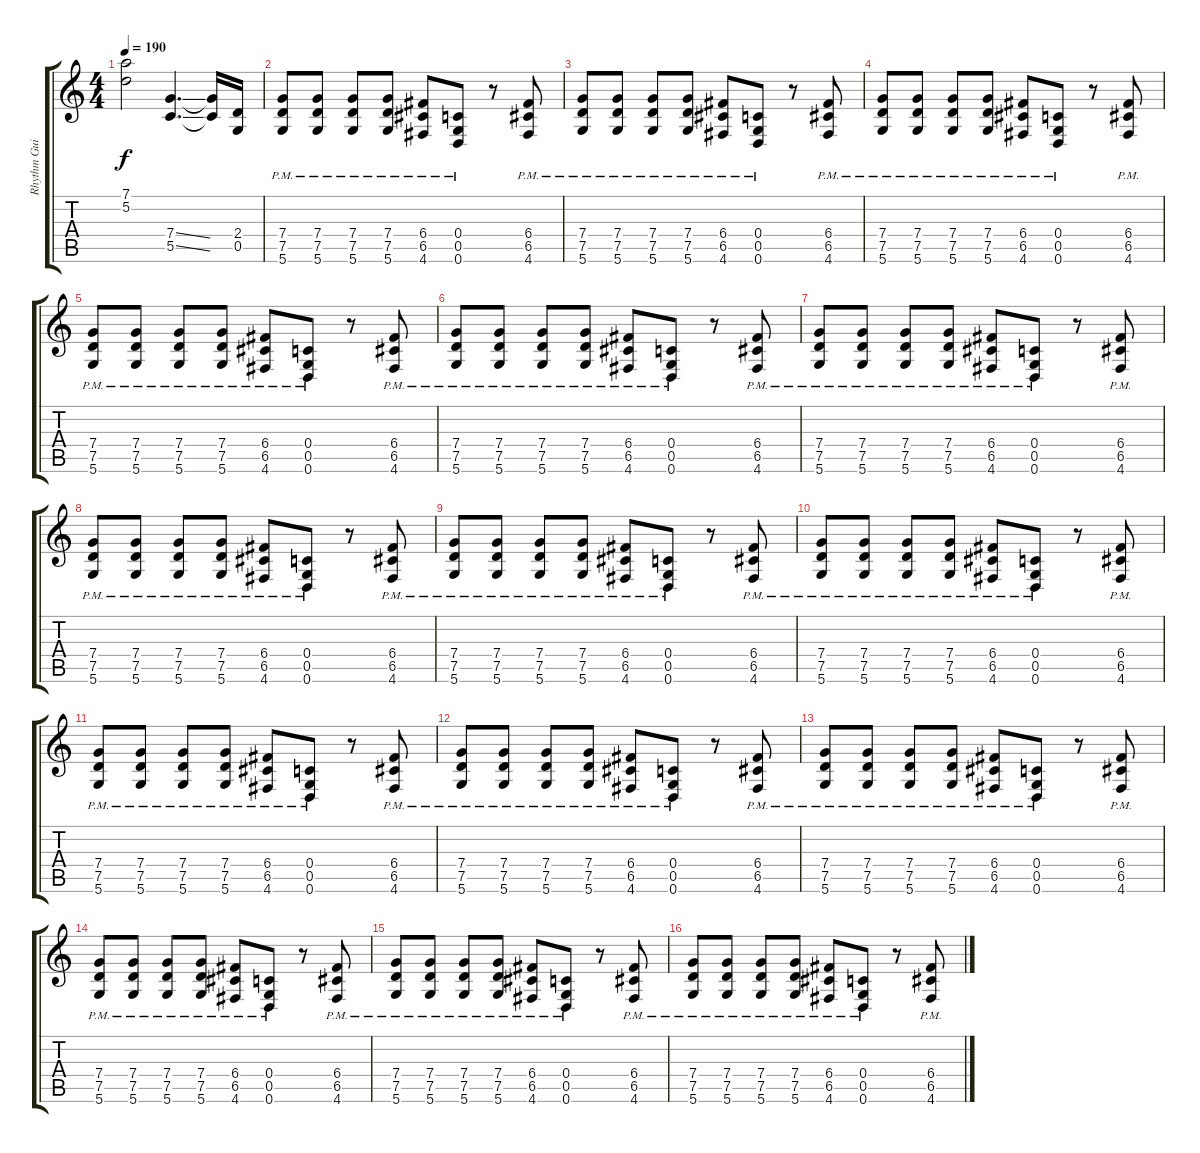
\track ("Rhythm Guitar" "Rhythm Gui") {instrument distortionguitar}
\staff {score tabs}
\tuning (D4 A3 F3 C3 G2 D2) {hide}
\ts (4 4)
\tempo 190
\clef g2
\ks c
(7.1{t} 5.2{t}).2{dy f} (7.4{ss} 5.5{ss}).4{d} (7.4{t} 5.5{t}).16 (2.4 0.5).16 |
(7.4{pm} 7.5{pm} 5.6{pm}).8 (7.4{pm} 7.5{pm} 5.6{pm}).8 (7.4{pm} 7.5{pm} 5.6{pm}).8 (7.4{pm} 7.5{pm} 5.6{pm}).8 (6.4{pm} 6.5{pm} 4.6{pm}).8 (0.4{pm} 0.5{pm} 0.6{pm}).8 r.8 (6.4{pm} 6.5{pm} 4.6{pm}).8 |
(7.4{pm} 7.5{pm} 5.6{pm}).8 (7.4{pm} 7.5{pm} 5.6{pm}).8 (7.4{pm} 7.5{pm} 5.6{pm}).8 (7.4{pm} 7.5{pm} 5.6{pm}).8 (6.4{pm} 6.5{pm} 4.6{pm}).8 (0.4{pm} 0.5{pm} 0.6{pm}).8 r.8 (6.4{pm} 6.5{pm} 4.6{pm}).8 |
(7.4{pm} 7.5{pm} 5.6{pm}).8 (7.4{pm} 7.5{pm} 5.6{pm}).8 (7.4{pm} 7.5{pm} 5.6{pm}).8 (7.4{pm} 7.5{pm} 5.6{pm}).8 (6.4{pm} 6.5{pm} 4.6{pm}).8 (0.4{pm} 0.5{pm} 0.6{pm}).8 r.8 (6.4{pm} 6.5{pm} 4.6{pm}).8 |
(7.4{pm} 7.5{pm} 5.6{pm}).8 (7.4{pm} 7.5{pm} 5.6{pm}).8 (7.4{pm} 7.5{pm} 5.6{pm}).8 (7.4{pm} 7.5{pm} 5.6{pm}).8 (6.4{pm} 6.5{pm} 4.6{pm}).8 (0.4{pm} 0.5{pm} 0.6{pm}).8 r.8 (6.4{pm} 6.5{pm} 4.6{pm}).8 |
(7.4{pm} 7.5{pm} 5.6{pm}).8 (7.4{pm} 7.5{pm} 5.6{pm}).8 (7.4{pm} 7.5{pm} 5.6{pm}).8 (7.4{pm} 7.5{pm} 5.6{pm}).8 (6.4{pm} 6.5{pm} 4.6{pm}).8 (0.4{pm} 0.5{pm} 0.6{pm}).8 r.8 (6.4{pm} 6.5{pm} 4.6{pm}).8 |
(7.4{pm} 7.5{pm} 5.6{pm}).8 (7.4{pm} 7.5{pm} 5.6{pm}).8 (7.4{pm} 7.5{pm} 5.6{pm}).8 (7.4{pm} 7.5{pm} 5.6{pm}).8 (6.4{pm} 6.5{pm} 4.6{pm}).8 (0.4{pm} 0.5{pm} 0.6{pm}).8 r.8 (6.4{pm} 6.5{pm} 4.6{pm}).8 |
(7.4{pm} 7.5{pm} 5.6{pm}).8 (7.4{pm} 7.5{pm} 5.6{pm}).8 (7.4{pm} 7.5{pm} 5.6{pm}).8 (7.4{pm} 7.5{pm} 5.6{pm}).8 (6.4{pm} 6.5{pm} 4.6{pm}).8 (0.4{pm} 0.5{pm} 0.6{pm}).8 r.8 (6.4{pm} 6.5{pm} 4.6{pm}).8 |
(7.4{pm} 7.5{pm} 5.6{pm}).8 (7.4{pm} 7.5{pm} 5.6{pm}).8 (7.4{pm} 7.5{pm} 5.6{pm}).8 (7.4{pm} 7.5{pm} 5.6{pm}).8 (6.4{pm} 6.5{pm} 4.6{pm}).8 (0.4{pm} 0.5{pm} 0.6{pm}).8 r.8 (6.4{pm} 6.5{pm} 4.6{pm}).8 |
(7.4{pm} 7.5{pm} 5.6{pm}).8 (7.4{pm} 7.5{pm} 5.6{pm}).8 (7.4{pm} 7.5{pm} 5.6{pm}).8 (7.4{pm} 7.5{pm} 5.6{pm}).8 (6.4{pm} 6.5{pm} 4.6{pm}).8 (0.4{pm} 0.5{pm} 0.6{pm}).8 r.8 (6.4{pm} 6.5{pm} 4.6{pm}).8 |
(7.4{pm} 7.5{pm} 5.6{pm}).8 (7.4{pm} 7.5{pm} 5.6{pm}).8 (7.4{pm} 7.5{pm} 5.6{pm}).8 (7.4{pm} 7.5{pm} 5.6{pm}).8 (6.4{pm} 6.5{pm} 4.6{pm}).8 (0.4{pm} 0.5{pm} 0.6{pm}).8 r.8 (6.4{pm} 6.5{pm} 4.6{pm}).8 |
(7.4{pm} 7.5{pm} 5.6{pm}).8 (7.4{pm} 7.5{pm} 5.6{pm}).8 (7.4{pm} 7.5{pm} 5.6{pm}).8 (7.4{pm} 7.5{pm} 5.6{pm}).8 (6.4{pm} 6.5{pm} 4.6{pm}).8 (0.4{pm} 0.5{pm} 0.6{pm}).8 r.8 (6.4{pm} 6.5{pm} 4.6{pm}).8 |
(7.4{pm} 7.5{pm} 5.6{pm}).8 (7.4{pm} 7.5{pm} 5.6{pm}).8 (7.4{pm} 7.5{pm} 5.6{pm}).8 (7.4{pm} 7.5{pm} 5.6{pm}).8 (6.4{pm} 6.5{pm} 4.6{pm}).8 (0.4{pm} 0.5{pm} 0.6{pm}).8 r.8 (6.4{pm} 6.5{pm} 4.6{pm}).8 |
(7.4{pm} 7.5{pm} 5.6{pm}).8 (7.4{pm} 7.5{pm} 5.6{pm}).8 (7.4{pm} 7.5{pm} 5.6{pm}).8 (7.4{pm} 7.5{pm} 5.6{pm}).8 (6.4{pm} 6.5{pm} 4.6{pm}).8 (0.4{pm} 0.5{pm} 0.6{pm}).8 r.8 (6.4{pm} 6.5{pm} 4.6{pm}).8 |
(7.4{pm} 7.5{pm} 5.6{pm}).8 (7.4{pm} 7.5{pm} 5.6{pm}).8 (7.4{pm} 7.5{pm} 5.6{pm}).8 (7.4{pm} 7.5{pm} 5.6{pm}).8 (6.4{pm} 6.5{pm} 4.6{pm}).8 (0.4{pm} 0.5{pm} 0.6{pm}).8 r.8 (6.4{pm} 6.5{pm} 4.6{pm}).8 |
(7.4{pm} 7.5{pm} 5.6{pm}).8 (7.4{pm} 7.5{pm} 5.6{pm}).8 (7.4{pm} 7.5{pm} 5.6{pm}).8 (7.4{pm} 7.5{pm} 5.6{pm}).8 (6.4{pm} 6.5{pm} 4.6{pm}).8 (0.4{pm} 0.5{pm} 0.6{pm}).8 r.8 (6.4{pm} 6.5{pm} 4.6{pm}).8
